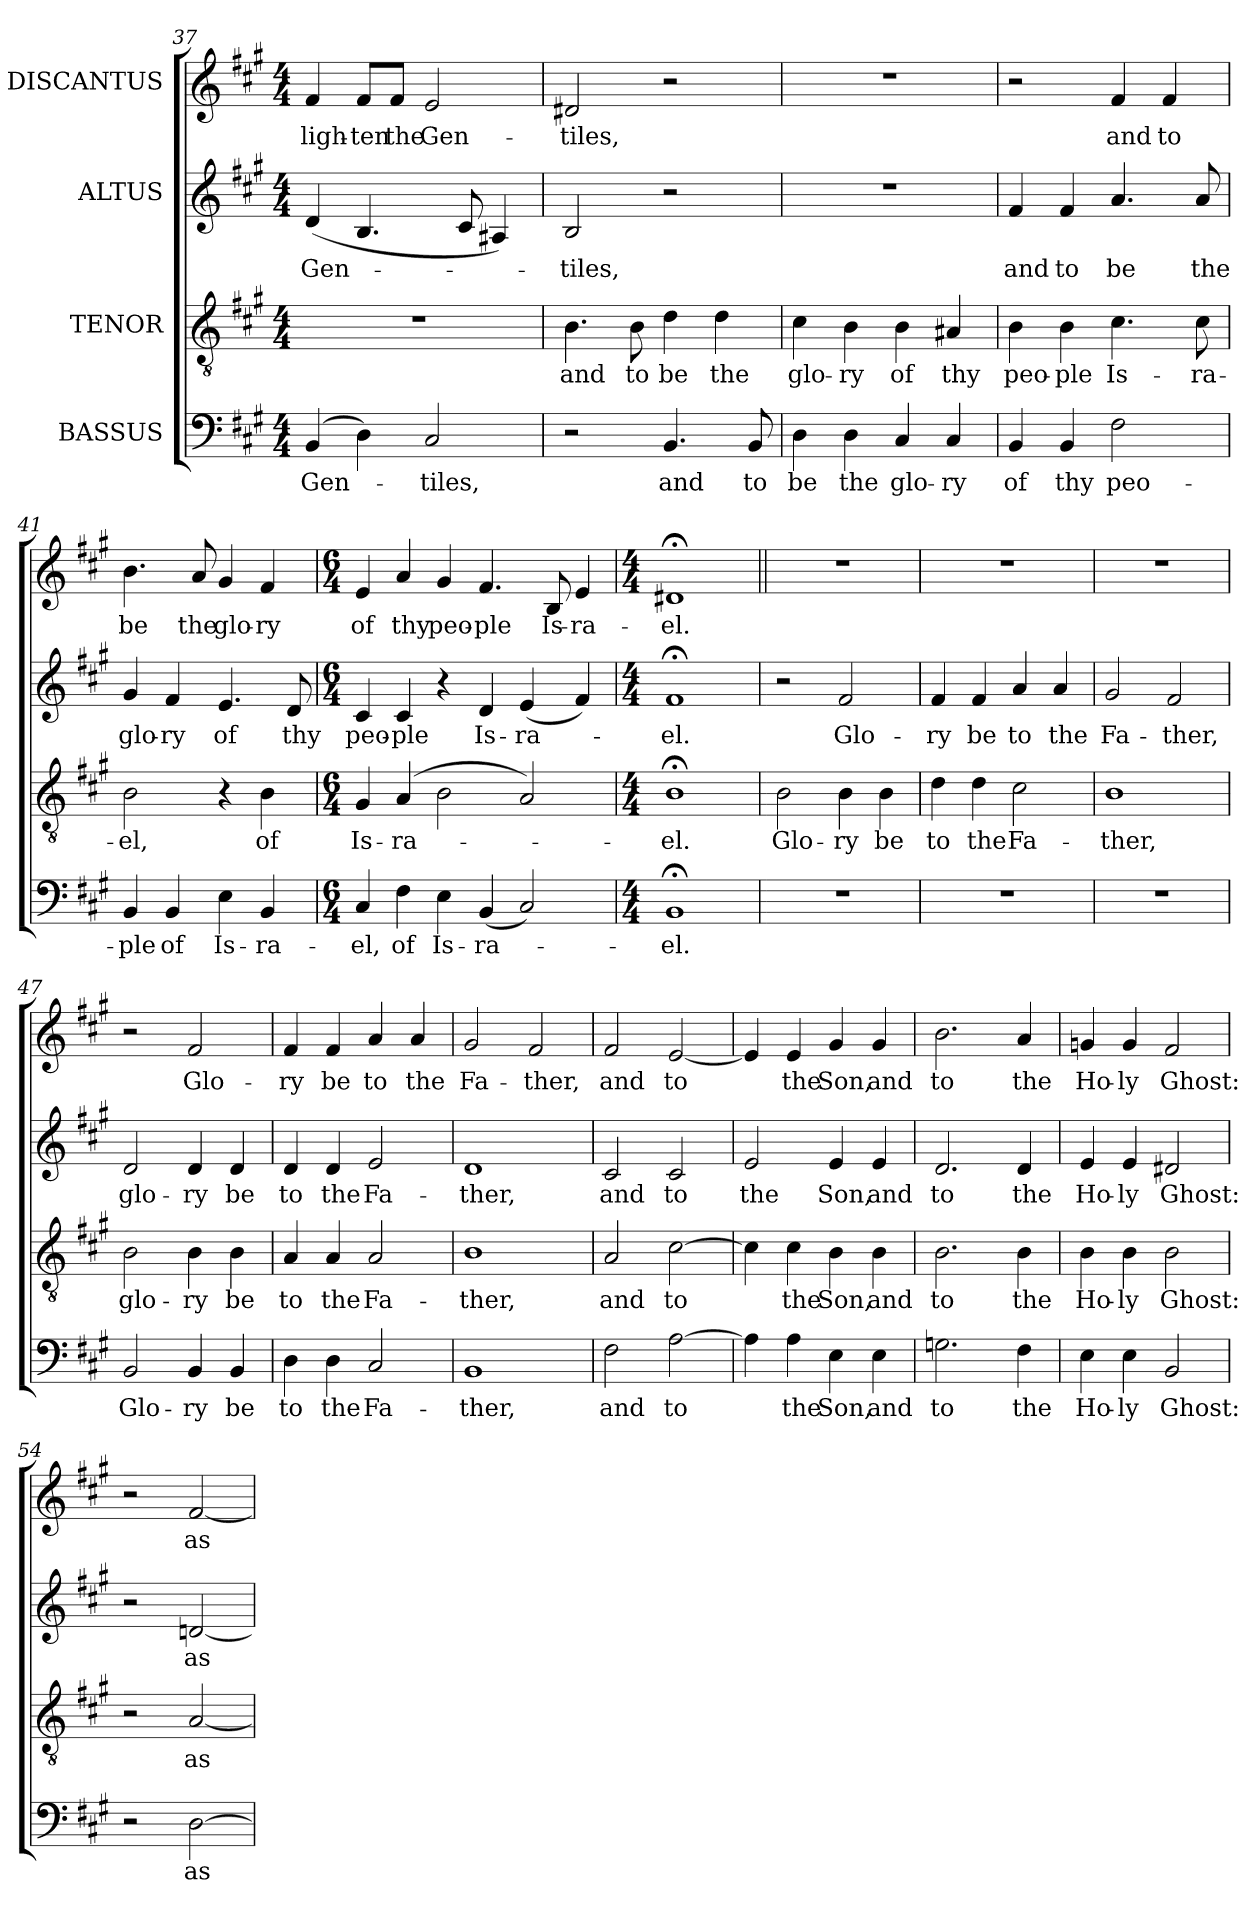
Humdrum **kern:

**kern	**text	**kern	**text	**kern	**text	**kern	**text
*part4	*part4	*part3	*part3	*part2	*part2	*part1	*part1
*staff4	*staff4	*staff3	*staff3	*staff2	*staff2	*staff1	*staff1
*I"BASSUS	*	*I"TENOR	*	*I"ALTUS	*	*I"DISCANTUS	*
*clefF4	*	*clefGv2	*	*clefG2	*	*clefG2	*
*k[f#c#g#]	*	*k[f#c#g#]	*	*k[f#c#g#]	*	*k[f#c#g#]	*
*A:	*	*A:	*	*A:	*	*A:	*
*M4/4	*	*M4/4	*	*M4/4	*	*M4/4	*
=37	=37	=37	=37	=37	=37	=37	=37
!	!LO:LY:b:cj	!	!	!	!LO:LY:b:cj	!	!LO:LY:b:cj
(>4BB/	Gen-	1r	.	(<4d/	Gen-	4f#/	ligh-
!	!	!	!	!	!	!	!LO:LY:b:cj
4D\)	.	.	.	4.B/	.	8f#/L	-ten
!	!	!	!	!	!	!	!LO:LY:b:cj
.	.	.	.	.	.	8f#/J	the
!	!LO:LY:b:cj	!	!	!	!	!	!LO:LY:b:cj
2C#/	-tiles,	.	.	.	.	2e/	Gen-
.	.	.	.	8c#/	.	.	.
.	.	.	.	4A#/)	.	.	.
=38	=38	=38	=38	=38	=38	=38	=38
!	!	!	!LO:LY:b:cj	!	!LO:LY:b:cj	!	!LO:LY:b:cj
2r	.	4.B\	and	2B/	-tiles,	2d#X/	-tiles,
!	!	!	!LO:LY:b:cj	!	!	!	!
.	.	8B\	to	.	.	.	.
!	!LO:LY:b:cj	!	!LO:LY:b:cj	!	!	!	!
4.BB/	and	4d\	be	2r	.	2r	.
!	!	!	!LO:LY:b:cj	!	!	!	!
.	.	4d\	the	.	.	.	.
!	!LO:LY:b:cj	!	!	!	!	!	!
8BB/	to	.	.	.	.	.	.
=39	=39	=39	=39	=39	=39	=39	=39
!	!LO:LY:b:cj	!	!LO:LY:b:cj	!	!	!	!
4D\	be	4c#\	glo-	1r	.	1r	.
!	!LO:LY:b:cj	!	!LO:LY:b:cj	!	!	!	!
4D\	the	4B\	-ry	.	.	.	.
!	!LO:LY:b:cj	!	!LO:LY:b:cj	!	!	!	!
4C#/	glo-	4B\	of	.	.	.	.
!	!LO:LY:b:cj	!	!LO:LY:b:cj	!	!	!	!
4C#/	-ry	4A#/	thy	.	.	.	.
=40	=40	=40	=40	=40	=40	=40	=40
!	!LO:LY:b:cj	!	!LO:LY:b	!	!LO:LY:b:cj	!	!
4BB/	of	4B\	peo-	4f#/	and	2r	.
!	!LO:LY:b:cj	!	!LO:LY:b:rj	!	!LO:LY:b:cj	!	!
4BB/	thy	4B\	-ple	4f#/	to	.	.
!	!LO:LY:b:cj	!	!LO:LY:b:cj	!	!LO:LY:b:cj	!	!LO:LY:b:cj
2F#\	peo-	4.c#\	Is-	4.a/	be	4f#/	and
!	!	!	!	!	!	!	!LO:LY:b:cj
.	.	.	.	.	.	4f#/	to
!	!	!	!LO:LY:b:cj	!	!LO:LY:b:cj	!	!
.	.	8c#\	-ra-	8a/	the	.	.
!!LO:LB:g=z
=41	=41	=41	=41	=41	=41	=41	=41
!	!LO:LY:b:cj	!	!LO:LY:b:cj	!	!LO:LY:b:cj	!	!LO:LY:b:cj
4BB/	-ple	2B\	-el,	4g#/	glo-	4.b\	be
!	!LO:LY:b:cj	!	!	!	!LO:LY:b:cj	!	!
4BB/	of	.	.	4f#/	-ry	.	.
!	!	!	!	!	!	!	!LO:LY:b:cj
.	.	.	.	.	.	8a/	the
!	!LO:LY:b:cj	!	!	!	!LO:LY:b:cj	!	!LO:LY:b:cj
4E\	Is-	4r	.	4.e/	of	4g#/	glo-
!	!LO:LY:b:cj	!	!LO:LY:b:cj	!	!	!	!LO:LY:b:cj
4BB/	-ra-	4B\	of	.	.	4f#/	-ry
!	!	!	!	!	!LO:LY:b:cj	!	!
.	.	.	.	8d/	thy	.	.
=42	=42	=42	=42	=42	=42	=42	=42
*M6/4	*	*M6/4	*	*M6/4	*	*M6/4	*
!	!LO:LY:b:cj	!	!LO:LY:b:cj	!	!LO:LY:b:cj	!	!LO:LY:b:cj
4C#/	-el,	4G#/	Is-	4c#/	peo-	4e/	of
!	!LO:LY:b:cj	!	!LO:LY:b:cj	!	!LO:LY:b:cj	!	!LO:LY:b:cj
4F#\	of	(>4A/	-ra-	4c#/	-ple	4a/	thy
!	!LO:LY:b:cj	!	!	!	!	!	!LO:LY:b
4E\	Is-	2B\	.	4r	.	4g#/	peo-
!	!LO:LY:b:cj	!	!	!	!LO:LY:b:cj	!	!LO:LY:b:rj
(<4BB/	-ra-	.	.	4d/	Is-	4.f#/	-ple
!	!	!	!	!	!LO:LY:b:cj	!	!
2C#/)	.	2A/)	.	(<4e/	-ra-	.	.
!	!	!	!	!	!	!	!LO:LY:b
.	.	.	.	.	.	8B/	Is-
!	!	!	!	!	!	!	!LO:LY:b:rj
.	.	.	.	4f#/)	.	4e/	-ra-
=43	=43	=43	=43	=43	=43	=43	=43
*M4/4	*	*M4/4	*	*M4/4	*	*M4/4	*
!	!LO:LY:b:cj	!	!LO:LY:b:cj	!	!LO:LY:b:cj	!	!LO:LY:b:cj
1BB;<	-el.	1B;<	-el.	1f#;<	-el.	1d#X;<	-el.
=44	=44||	=44	=44||	=44	=44||	=44||	=44||
!	!	!	!LO:LY:b:cj	!	!	!	!
1r	.	2B\	Glo-	2r	.	1r	.
!	!	!	!LO:LY:b:cj	!	!LO:LY:b:cj	!	!
.	.	4B\	-ry	2f#/	Glo-	.	.
!	!	!	!LO:LY:b:cj	!	!	!	!
.	.	4B\	be	.	.	.	.
=45	=45	=45	=45	=45	=45	=45	=45
!	!	!	!LO:LY:b:cj	!	!LO:LY:b:cj	!	!
1r	.	4d\	to	4f#/	-ry	1r	.
!	!	!	!LO:LY:b:cj	!	!LO:LY:b:cj	!	!
.	.	4d\	the	4f#/	be	.	.
!	!	!	!LO:LY:b:cj	!	!LO:LY:b:cj	!	!
.	.	2c#\	Fa-	4a/	to	.	.
!	!	!	!	!	!LO:LY:b:cj	!	!
.	.	.	.	4a/	the	.	.
!!LO:LB:g=z
=46	=46	=46	=46	=46	=46	=46	=46
!	!	!	!LO:LY:b:cj	!	!LO:LY:b:cj	!	!
1r	.	1B	-ther,	2g#/	Fa-	1r	.
!	!	!	!	!	!LO:LY:b:cj	!	!
.	.	.	.	2f#/	-ther,	.	.
=47	=47	=47	=47	=47	=47	=47	=47
!	!LO:LY:b:cj	!	!LO:LY:b:cj	!	!LO:LY:b:cj	!	!
2BB/	Glo-	2B\	glo-	2d/	glo-	2r	.
!	!LO:LY:b:cj	!	!LO:LY:b:cj	!	!LO:LY:b:cj	!	!LO:LY:b:cj
4BB/	-ry	4B\	-ry	4d/	-ry	2f#/	Glo-
!	!LO:LY:b:cj	!	!LO:LY:b:cj	!	!LO:LY:b:cj	!	!
4BB/	be	4B\	be	4d/	be	.	.
=48	=48	=48	=48	=48	=48	=48	=48
!	!LO:LY:b:cj	!	!LO:LY:b:cj	!	!LO:LY:b:cj	!	!LO:LY:b:cj
4D\	to	4A/	to	4d/	to	4f#/	-ry
!	!LO:LY:b:cj	!	!LO:LY:b:cj	!	!LO:LY:b:cj	!	!LO:LY:b:cj
4D\	the	4A/	the	4d/	the	4f#/	be
!	!LO:LY:b:cj	!	!LO:LY:b:cj	!	!LO:LY:b:cj	!	!LO:LY:b:cj
2C#/	Fa-	2A/	Fa-	2e/	Fa-	4a/	to
!	!	!	!	!	!	!	!LO:LY:b:cj
.	.	.	.	.	.	4a/	the
=49	=49	=49	=49	=49	=49	=49	=49
!	!LO:LY:b:cj	!	!LO:LY:b:cj	!	!LO:LY:b:cj	!	!LO:LY:b:cj
1BB	-ther,	1B	-ther,	1d	-ther,	2g#/	Fa-
!	!	!	!	!	!	!	!LO:LY:b:cj
.	.	.	.	.	.	2f#/	-ther,
=50	=50	=50	=50	=50	=50	=50	=50
!	!LO:LY:b:cj	!	!LO:LY:b:cj	!	!LO:LY:b:cj	!	!LO:LY:b:cj
2F#\	and	2A/	and	2c#/	and	2f#/	and
!	!LO:LY:b:cj	!	!LO:LY:b:cj	!	!LO:LY:b:cj	!	!LO:LY:b:cj
[>2A\	to	[>2c#\	to	2c#/	to	[<2e/	to
=51	=51	=51	=51	=51	=51	=51	=51
!	!	!	!	!	!LO:LY:b:cj	!	!
4A\]	.	4c#\]	.	2e/	the	4e/]	.
!	!LO:LY:b:cj	!	!LO:LY:b:cj	!	!	!	!LO:LY:b:cj
4A\	the	4c#\	the	.	.	4e/	the
!	!LO:LY:b:cj	!	!LO:LY:b:cj	!	!LO:LY:b:cj	!	!LO:LY:b:cj
4E\	Son,	4B\	Son,	4e/	Son,	4g#/	Son,
!	!LO:LY:b:cj	!	!LO:LY:b:cj	!	!LO:LY:b:cj	!	!LO:LY:b:cj
4E\	and	4B\	and	4e/	and	4g#/	and
!!LO:PB:g=z
=52	=52	=52	=52	=52	=52	=52	=52
!	!LO:LY:b:cj	!	!LO:LY:b:cj	!	!LO:LY:b:cj	!	!LO:LY:b:cj
2.Gn\	to	2.B\	to	2.d/	to	2.b\	to
!	!LO:LY:b:cj	!	!LO:LY:b:cj	!	!LO:LY:b:cj	!	!LO:LY:b:cj
4F#\	the	4B\	the	4d/	the	4a/	the
=53	=53	=53	=53	=53	=53	=53	=53
!	!LO:LY:b:cj	!	!LO:LY:b:cj	!	!LO:LY:b:cj	!	!LO:LY:b:cj
4E\	Ho-	4B\	Ho-	4e/	Ho-	4gn/	Ho-
!	!LO:LY:b:cj	!	!LO:LY:b:cj	!	!LO:LY:b:cj	!	!LO:LY:b:cj
4E\	-ly	4B\	-ly	4e/	-ly	4g/	-ly
!	!LO:LY:b:cj	!	!LO:LY:b:cj	!	!LO:LY:b:cj	!	!LO:LY:b:cj
2BB/	Ghost:	2B\	Ghost:	2d#X/	Ghost:	2f#/	Ghost:
=54	=54	=54	=54	=54	=54	=54	=54
2r	.	2r	.	2r	.	2r	.
!	!LO:LY:b:cj	!	!LO:LY:b:cj	!	!LO:LY:b:cj	!	!LO:LY:b:cj
[>2D\	as	[<2A/	as	[<2dn/	as	[<2f#/	as
=	=	=	=	=	=	=	=
*-	*-	*-	*-	*-	*-	*-	*-
